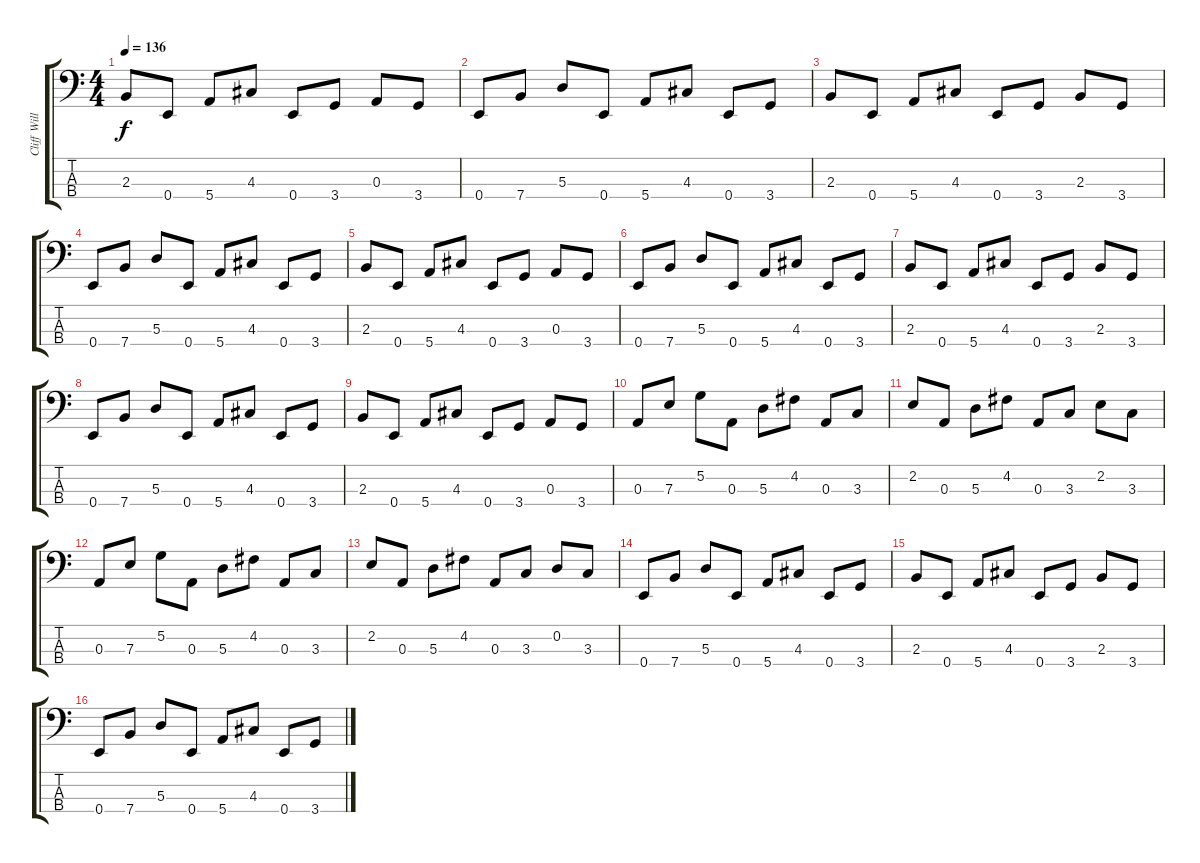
\track ("Cliff Williams" "Cliff Will") {instrument electricbassfinger}
\staff {score tabs}
\tuning (G2 D2 A1 E1) {hide}
\ts (4 4)
\tempo 136
\clef f4
\ks c
2.3.8{dy f} 0.4.8 5.4.8 4.3.8 0.4.8 3.4.8 0.3.8 3.4.8 |
0.4.8 7.4.8 5.3.8 0.4.8 5.4.8 4.3.8 0.4.8 3.4.8 |
2.3.8 0.4.8 5.4.8 4.3.8 0.4.8 3.4.8 2.3.8 3.4.8 |
0.4.8 7.4.8 5.3.8 0.4.8 5.4.8 4.3.8 0.4.8 3.4.8 |
2.3.8 0.4.8 5.4.8 4.3.8 0.4.8 3.4.8 0.3.8 3.4.8 |
0.4.8 7.4.8 5.3.8 0.4.8 5.4.8 4.3.8 0.4.8 3.4.8 |
2.3.8 0.4.8 5.4.8 4.3.8 0.4.8 3.4.8 2.3.8 3.4.8 |
0.4.8 7.4.8 5.3.8 0.4.8 5.4.8 4.3.8 0.4.8 3.4.8 |
2.3.8 0.4.8 5.4.8 4.3.8 0.4.8 3.4.8 0.3.8 3.4.8 |
0.3.8 7.3.8 5.2.8 0.3.8 5.3.8 4.2.8 0.3.8 3.3.8 |
2.2.8 0.3.8 5.3.8 4.2.8 0.3.8 3.3.8 2.2.8 3.3.8 |
0.3.8 7.3.8 5.2.8 0.3.8 5.3.8 4.2.8 0.3.8 3.3.8 |
2.2.8 0.3.8 5.3.8 4.2.8 0.3.8 3.3.8 0.2.8 3.3.8 |
0.4.8 7.4.8 5.3.8 0.4.8 5.4.8 4.3.8 0.4.8 3.4.8 |
2.3.8 0.4.8 5.4.8 4.3.8 0.4.8 3.4.8 2.3.8 3.4.8 |
0.4.8 7.4.8 5.3.8 0.4.8 5.4.8 4.3.8 0.4.8 3.4.8
